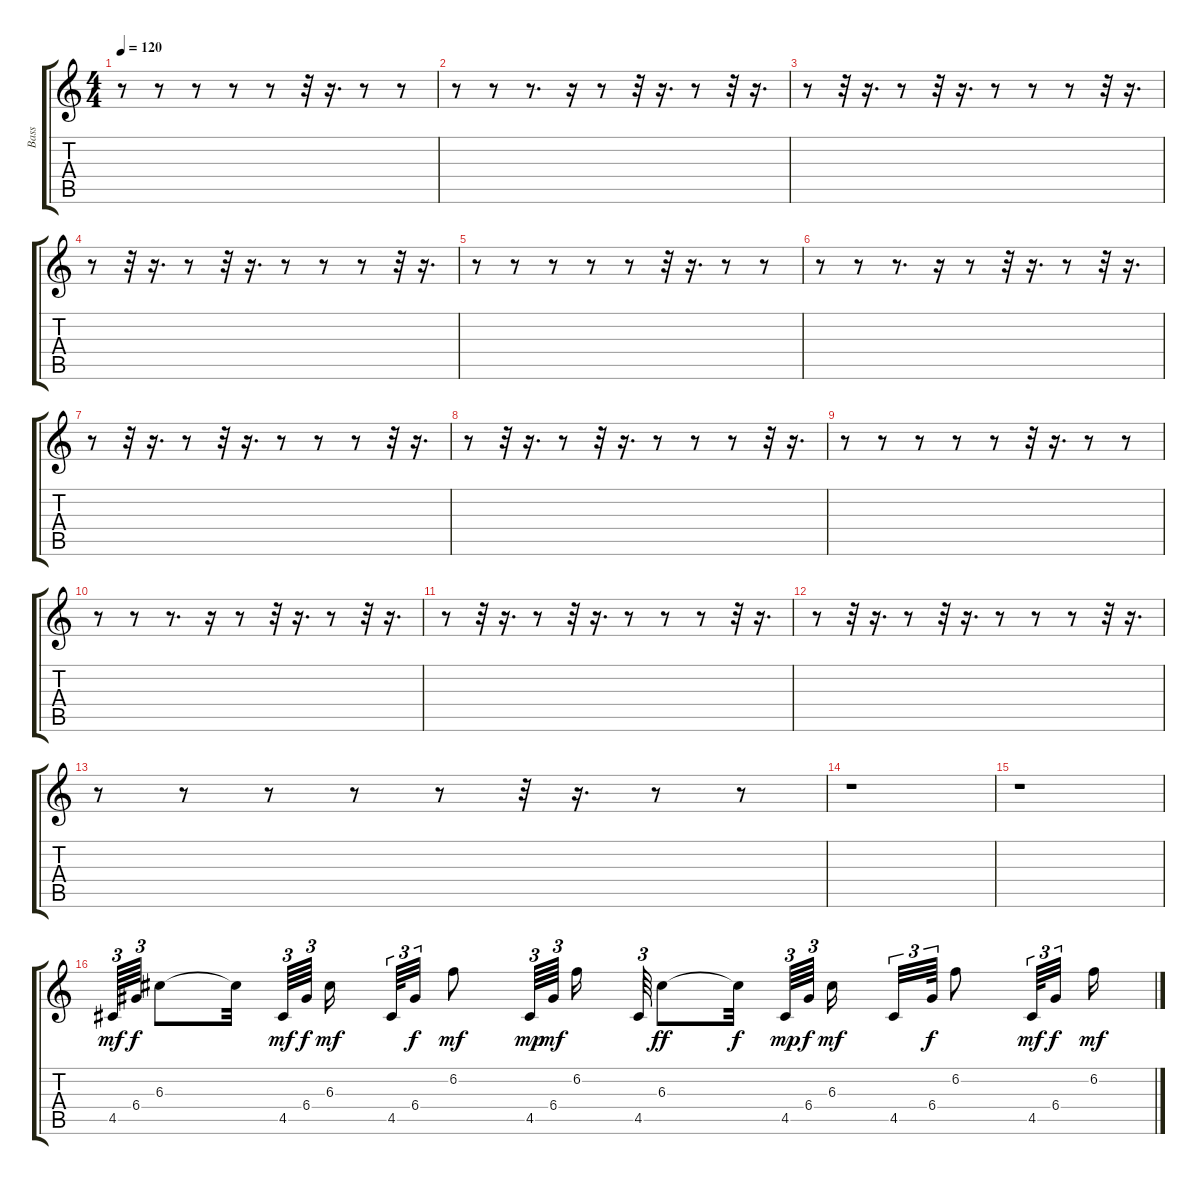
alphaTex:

\track ("Bass" "Bass") {instrument synthbass2}
\staff {score tabs}
\tuning (E4 B3 G3 D3 A2 E2) {hide}
\ts (4 4)
\tempo 120
\clef g2
\ks c
r.8{dy mf} r.8 r.8 r.8 r.8 r.32 r.16{d} r.8 r.8 |
r.8 r.8 r.8{d} r.16 r.8 r.32 r.16{d} r.8 r.32 r.16{d} |
r.8 r.32 r.16{d} r.8 r.32 r.16{d} r.8 r.8 r.8 r.32 r.16{d} |
r.8 r.32 r.16{d} r.8 r.32 r.16{d} r.8 r.8 r.8 r.32 r.16{d} |
r.8 r.8 r.8 r.8 r.8 r.32 r.16{d} r.8 r.8 |
r.8 r.8 r.8{d} r.16 r.8 r.32 r.16{d} r.8 r.32 r.16{d} |
r.8 r.32 r.16{d} r.8 r.32 r.16{d} r.8 r.8 r.8 r.32 r.16{d} |
r.8 r.32 r.16{d} r.8 r.32 r.16{d} r.8 r.8 r.8 r.32 r.16{d} |
r.8 r.8 r.8 r.8 r.8 r.32 r.16{d} r.8 r.8 |
r.8 r.8 r.8{d} r.16 r.8 r.32 r.16{d} r.8 r.32 r.16{d} |
r.8 r.32 r.16{d} r.8 r.32 r.16{d} r.8 r.8 r.8 r.32 r.16{d} |
r.8 r.32 r.16{d} r.8 r.32 r.16{d} r.8 r.8 r.8 r.32 r.16{d} |
r.8 r.8 r.8 r.8 r.8 r.32 r.16{d} r.8 r.8 |
r.1 |
r.1 |
4.5.64{tu (3 2) balance 11 instrument electricguitarclean} 6.4.64{tu (3 2) dy f} 6.3.8 6.3{t}.32{beam splitsecondary} 4.5.64{tu (3 2) dy mf} 6.4.64{tu (3 2) dy f beam splitsecondary} 6.3.16{dy mf} 4.5.64{tu (3 2)} 6.4.32{tu (3 2) dy f} 6.2.8{dy mf} 4.5.64{tu (3 2) dy mp} 6.4.64{tu (3 2) dy mf beam splitsecondary} 6.2.16 4.5.64{tu (3 2)} 6.3.8{dy ff} 6.3{t}.32{dy f beam splitsecondary} 4.5.64{tu (3 2) dy mp} 6.4.64{tu (3 2) dy f beam splitsecondary} 6.3.16{dy mf} 4.5.32{tu (3 2)} 6.4.64{tu (3 2) dy f} 6.2.8 4.5.64{tu (3 2) dy mf} 6.4.32{tu (3 2) dy f beam splitsecondary} 6.2.16{dy mf}
